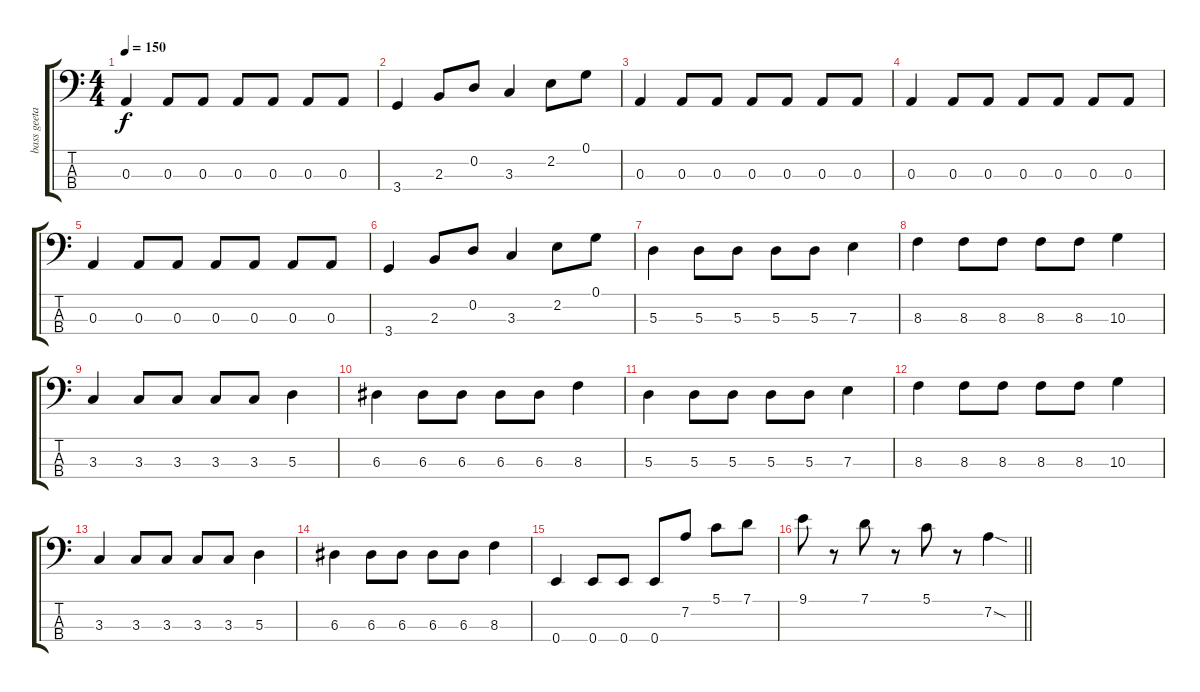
\track ("bass geetar" "bass geeta") {instrument electricbasspick}
\staff {score tabs}
\tuning (G2 D2 A1 E1) {hide}
\ts (4 4)
\tempo 150
\clef f4
\ks c
0.3.4{dy f} 0.3.8 0.3.8 0.3.8 0.3.8 0.3.8 0.3.8 |
3.4.4 2.3.8 0.2.8 3.3.4 2.2.8 0.1.8 |
0.3.4 0.3.8 0.3.8 0.3.8 0.3.8 0.3.8 0.3.8 |
0.3.4 0.3.8 0.3.8 0.3.8 0.3.8 0.3.8 0.3.8 |
0.3.4 0.3.8 0.3.8 0.3.8 0.3.8 0.3.8 0.3.8 |
3.4.4 2.3.8 0.2.8 3.3.4 2.2.8 0.1.8 |
5.3.4 5.3.8 5.3.8 5.3.8 5.3.8 7.3.4 |
8.3.4 8.3.8 8.3.8 8.3.8 8.3.8 10.3.4 |
3.3.4 3.3.8 3.3.8 3.3.8 3.3.8 5.3.4 |
6.3.4 6.3.8 6.3.8 6.3.8 6.3.8 8.3.4 |
5.3.4 5.3.8 5.3.8 5.3.8 5.3.8 7.3.4 |
8.3.4 8.3.8 8.3.8 8.3.8 8.3.8 10.3.4 |
3.3.4 3.3.8 3.3.8 3.3.8 3.3.8 5.3.4 |
6.3.4 6.3.8 6.3.8 6.3.8 6.3.8 8.3.4 |
0.4.4 0.4.8 0.4.8 0.4.8 7.2.8 5.1.8 7.1.8 |
\barLineRight lightlight
9.1.8 r.8 7.1.8 r.8 5.1.8 r.8 7.2{sod}.4
